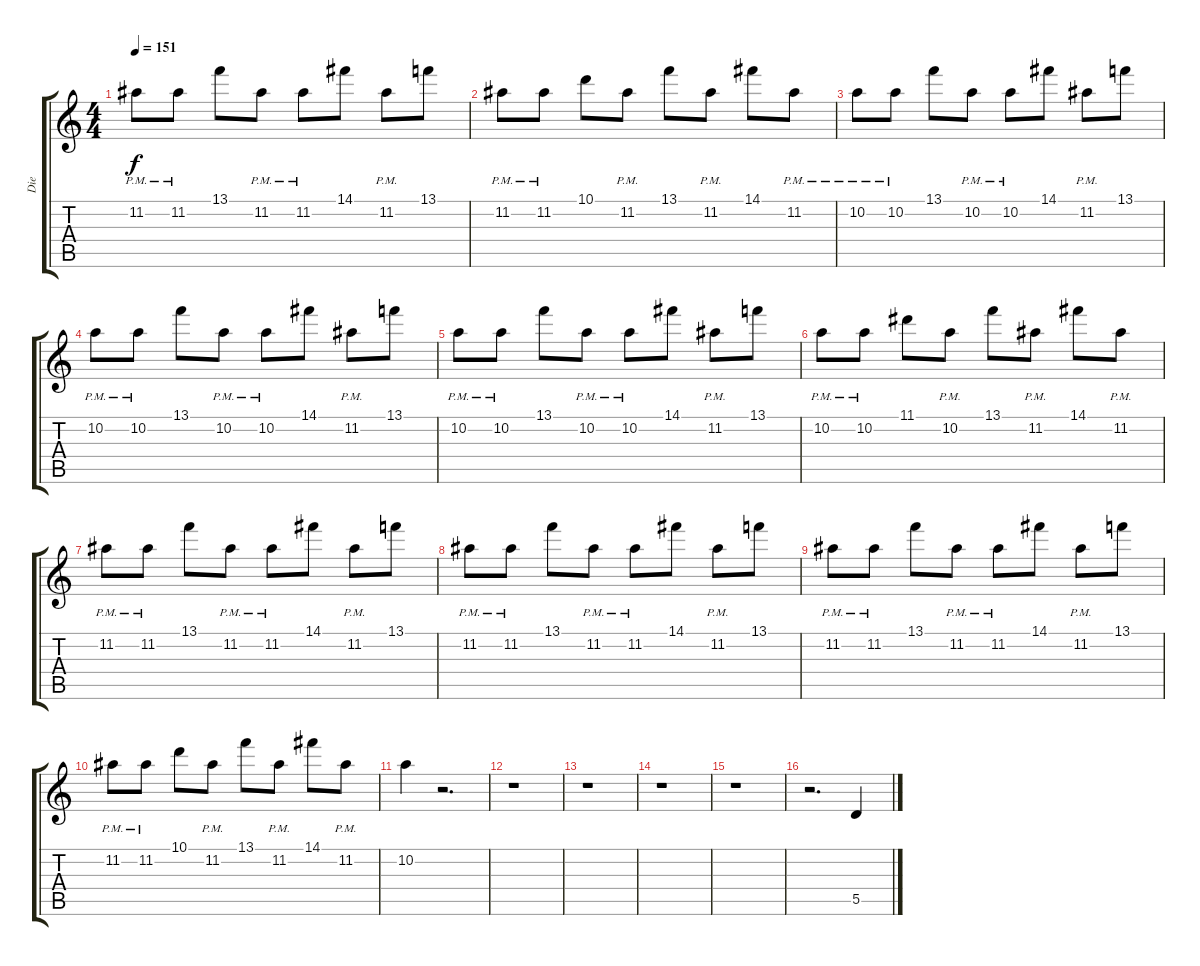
\track ("Die" "Die") {instrument electricguitarclean}
\staff {score tabs}
\tuning (E4 B3 G3 D3 A2 E2) {hide}
\ts (4 4)
\tempo 151
\clef g2
\ks c
11.2{pm}.8{dy f} 11.2{pm}.8 13.1.8 11.2{pm}.8 11.2{pm}.8 14.1.8 11.2{pm}.8 13.1.8 |
11.2{pm}.8 11.2{pm}.8 10.1.8 11.2{pm}.8 13.1.8 11.2{pm}.8 14.1.8 11.2{pm}.8 |
10.2{pm}.8 10.2{pm}.8 13.1.8 10.2{pm}.8 10.2{pm}.8 14.1.8 11.2{pm}.8 13.1.8 |
10.2{pm}.8 10.2{pm}.8 13.1.8 10.2{pm}.8 10.2{pm}.8 14.1.8 11.2{pm}.8 13.1.8 |
10.2{pm}.8 10.2{pm}.8 13.1.8 10.2{pm}.8 10.2{pm}.8 14.1.8 11.2{pm}.8 13.1.8 |
10.2{pm}.8 10.2{pm}.8 11.1.8 10.2{pm}.8 13.1.8 11.2{pm}.8 14.1.8 11.2{pm}.8 |
11.2{pm}.8 11.2{pm}.8 13.1.8 11.2{pm}.8 11.2{pm}.8 14.1.8 11.2{pm}.8 13.1.8 |
11.2{pm}.8 11.2{pm}.8 13.1.8 11.2{pm}.8 11.2{pm}.8 14.1.8 11.2{pm}.8 13.1.8 |
11.2{pm}.8 11.2{pm}.8 13.1.8 11.2{pm}.8 11.2{pm}.8 14.1.8 11.2{pm}.8 13.1.8 |
11.2{pm}.8 11.2{pm}.8 10.1.8 11.2{pm}.8 13.1.8 11.2{pm}.8 14.1.8 11.2{pm}.8 |
10.2.4 r.2{d} |
r.1 |
r.1 |
r.1 |
r.1 |
r.2{d} 5.5.4{instrument overdrivenguitar}
